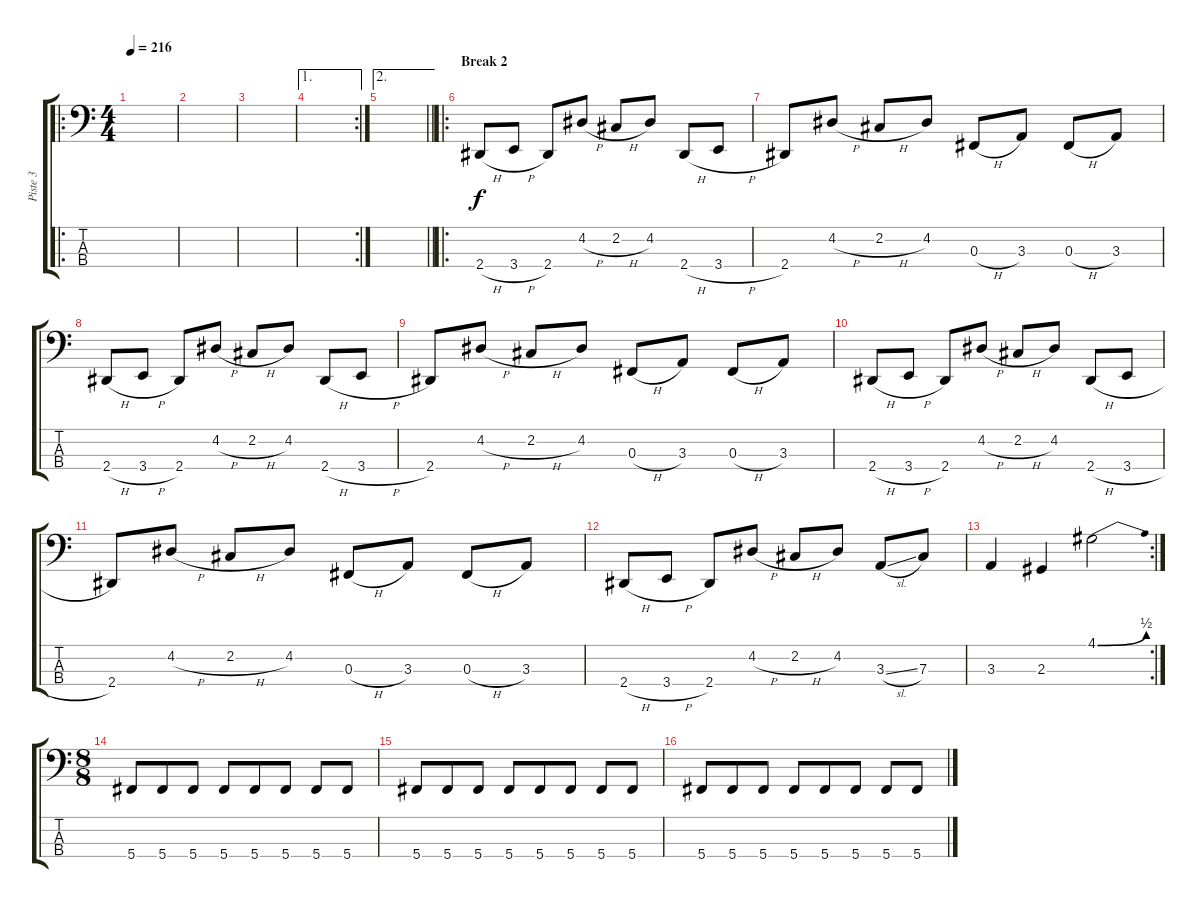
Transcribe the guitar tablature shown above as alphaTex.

\track ("Piste 3" "Piste 3") {instrument electricbasspick}
\staff {score tabs}
\tuning (E2 B1 Gb1 Db1) {hide}
\ro
\ts (4 4)
\tempo 216
\clef f4
\ks c
|
|
|
\ae 1
\rc 2
|
\ae 2
\barLineRight lightlight
|
\ro
\section ("" "Break 2")
2.4{h}.8 3.4{h}.8 2.4.8 4.2{h}.8 2.2{h}.8 4.2.8 2.4{h}.8 3.4{h}.8 |
2.4.8 4.2{h}.8 2.2{h}.8 4.2.8 0.3{h}.8 3.3.8 0.3{h}.8 3.3.8 |
2.4{h}.8 3.4{h}.8 2.4.8 4.2{h}.8 2.2{h}.8 4.2.8 2.4{h}.8 3.4{h}.8 |
2.4.8 4.2{h}.8 2.2{h}.8 4.2.8 0.3{h}.8 3.3.8 0.3{h}.8 3.3.8 |
2.4{h}.8 3.4{h}.8 2.4.8 4.2{h}.8 2.2{h}.8 4.2.8 2.4{h}.8 3.4{h}.8 |
2.4.8 4.2{h}.8 2.2{h}.8 4.2.8 0.3{h}.8 3.3.8 0.3{h}.8 3.3.8 |
2.4{h}.8 3.4{h}.8 2.4.8 4.2{h}.8 2.2{h}.8 4.2.8 3.3{sl}.8 7.3.8 |
\rc 2
3.3.4 2.3.4 4.1{be (bend 0 0 60 2)}.2 |
\ts (8 8)
5.4.8 5.4.8 5.4.8 5.4.8 5.4.8 5.4.8 5.4.8 5.4.8 |
5.4.8 5.4.8 5.4.8 5.4.8 5.4.8 5.4.8 5.4.8 5.4.8 |
5.4.8 5.4.8 5.4.8 5.4.8 5.4.8 5.4.8 5.4.8 5.4.8
